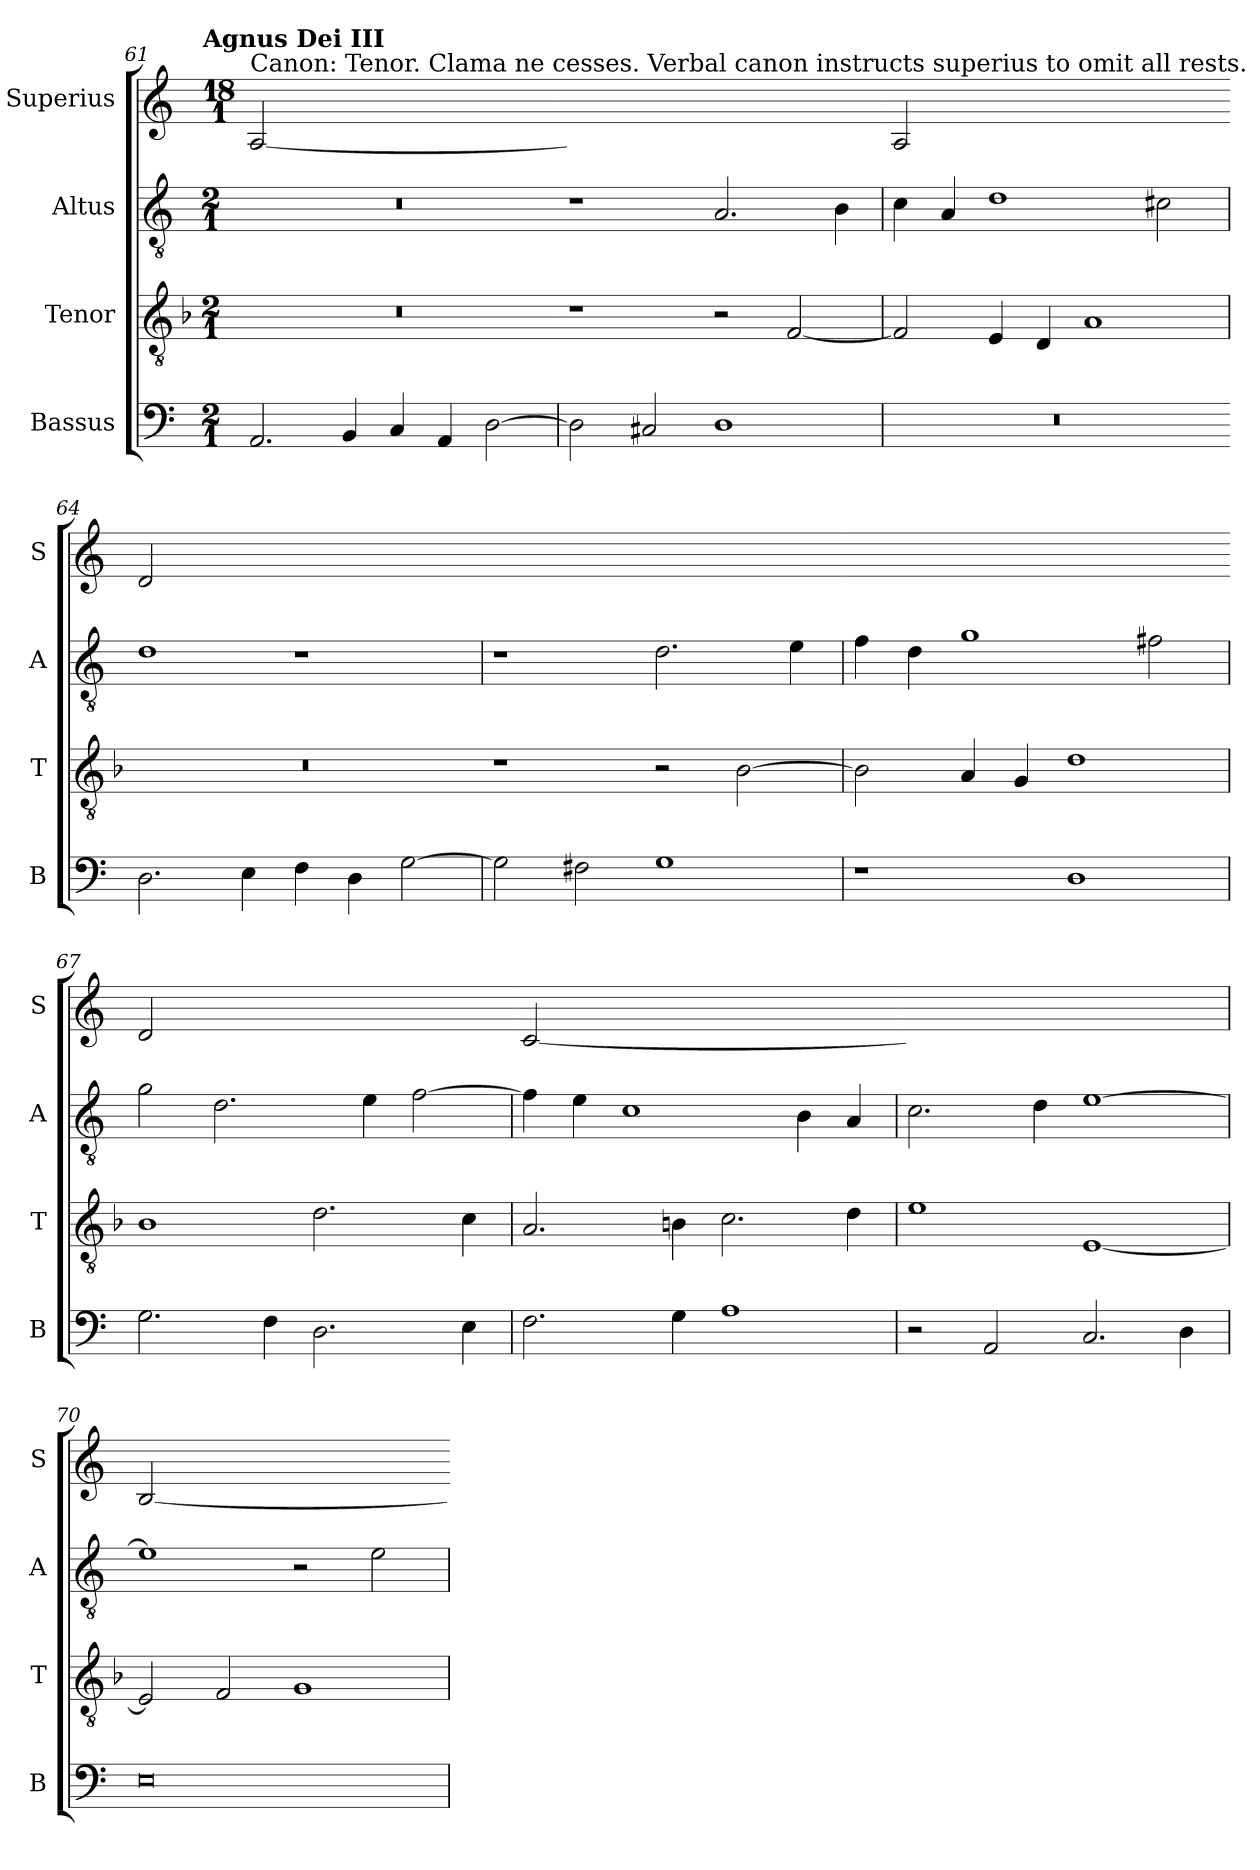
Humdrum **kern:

**kern	**kern	**kern	**kern
*part4	*part3	*part2	*part1
*staff4	*staff3	*staff2	*staff1
*I"Bassus	*I"Tenor	*I"Altus	*I"Superius
*I'B	*I'T	*I'A	*I'S
*clefF4	*clefGv2	*clefGv2	*clefG2
*k[]	*k[b-]	*k[]	*k[]
!!LO:TX:omd:t=Agnus Dei III
*M2/1	*M2/1	*M2/1	*M18/1
=61	=61	=61	=61
!	!	!	!LO:TX:a:t=Canon&colon; Tenor. Clama ne cesses.   Verbal canon instructs superius to omit all rests.
!	!	!	!LO:N:vis=2
2.AA/	0r	0r	[0A
4BB/	.	.	.
4C/	.	.	.
4AA/	.	.	.
[2D\	.	.	.
=62	=62	=62	=62-
!	!	!	!LO:N:vis=2
2D\]	1r	1r	0Ayy]
2C#X/	.	.	.
1D	2r	2.A/	.
.	[2F/	.	.
.	.	4B\	.
=63	=63	=63	=63-
!	!	!	!LO:N:vis=2
0r	2F/]	4c\	0A
.	.	4A/	.
.	4E/	1d	.
.	4D/	.	.
.	1A	.	.
.	.	2c#X\	.
=64	=64	=64	=64-
!	!	!	!LO:N:vis=2
2.D\	0r	1d	[y0d
4E\	.	.	.
4F\	.	1r	.
4D\	.	.	.
[2G\	.	.	.
=65	=65	=65	=65-
!	!	!	!LO:N:vis=2
2G\]	1r	1r	0dyy_
2F#X\	.	.	.
1G	2r	2.d\	.
.	[2B-\	.	.
.	.	4e\	.
=66	=66	=66	=66-
!	!	!	!LO:N:vis=2
1r	2B-\]	4f\	0dyy]
.	.	4d\	.
.	4A/	1g	.
.	4G/	.	.
1D	1d	.	.
.	.	2f#X\	.
=67	=67	=67	=67-
!	!	!	!LO:N:vis=2
2.G\	1B-	2g\	0d
.	.	2.d\	.
4F\	.	.	.
2.D\	2.d\	.	.
.	.	4e\	.
.	.	[2f\	.
4E\	4c\	.	.
=68	=68	=68	=68-
!	!	!	!LO:N:vis=2
2.F\	2.A/	4f\]	[0c
.	.	4e\	.
.	.	1c	.
4G\	4Bn\	.	.
1A	2.c\	.	.
.	.	4B\	.
.	4d\	4A/	.
=69	=69	=69	=69-
!	!	!	!LO:N:vis=2
2r	1e	2.c\	0cyy]
2AA/	.	.	.
.	.	4d\	.
2.C/	[1E	[1e	.
4D\	.	.	.
=70	=70	=70	=70
!	!	!	!LO:N:vis=2
0E	2E/]	1e]	[0B
.	2F/	.	.
.	1G	2r	.
.	.	2e\	.
=	=	=	=-
*-	*-	*-	*-
